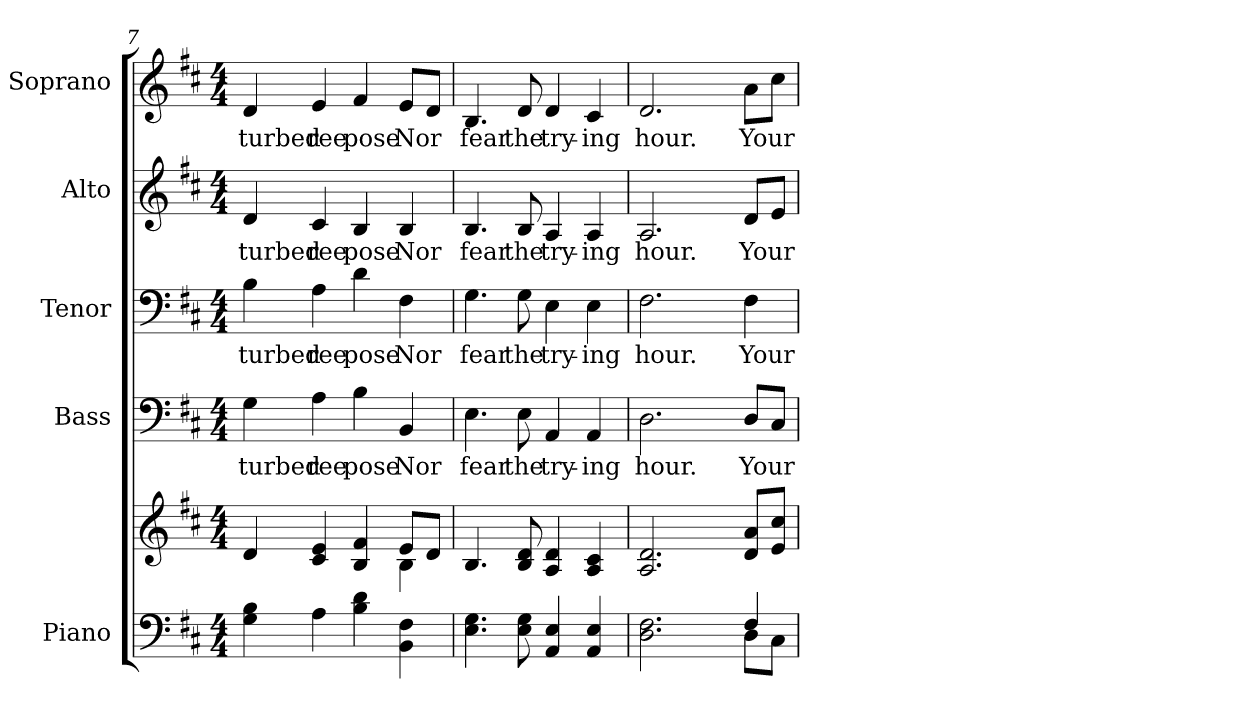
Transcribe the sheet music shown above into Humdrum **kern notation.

**kern	**kern	**kern	**text	**kern	**text	**kern	**text	**kern	**text
*part5	*part5	*part4	*part4	*part3	*part3	*part2	*part2	*part1	*part1
*staff6	*staff5	*staff4	*staff4	*staff3	*staff3	*staff2	*staff2	*staff1	*staff1
*I"Piano	*	*I"Bass	*	*I"Tenor	*	*I"Alto	*	*I"Soprano	*
*I'Pno.	*	*I'B.	*	*I'T.	*	*I'A.	*	*I'S.	*
*clefF4	*clefG2	*clefF4	*	*clefF4	*	*clefG2	*	*clefG2	*
*k[f#c#]	*k[f#c#]	*k[f#c#]	*	*k[f#c#]	*	*k[f#c#]	*	*k[f#c#]	*
*D:	*D:	*D:	*	*D:	*	*D:	*	*D:	*
*M4/4	*M4/4	*M4/4	*	*M4/4	*	*M4/4	*	*M4/4	*
=7	=7	=7	=7	=7	=7	=7	=7	=7	=7
*	*^	*	*	*	*	*	*	*	*
!	!	!	!	!LO:LY:b:color=#000000	!	!	!	!	!	!
!	!	!	!	!	!	!LO:LY:b:color=#000000	!	!	!	!
!	!	!	!	!	!	!	!	!LO:LY:b:color=#000000	!	!
!	!	!	!	!	!	!	!	!	!	!LO:LY:b:color=#000000
4Gi\ 4Bi	4di/	2ryy	4Gi\	-turbed	4Bi\	-turbed	4di/	-turbed	4di/	-turbed
!	!	!	!	!LO:LY:b:color=#000000	!	!	!	!	!	!
!	!	!	!	!	!	!LO:LY:b:color=#000000	!	!	!	!
!	!	!	!	!	!	!	!	!LO:LY:b:color=#000000	!	!
!	!	!	!	!	!	!	!	!	!	!LO:LY:b:color=#000000
4Ai\	4c#i/ 4ei	.	4Ai\	ree	4Ai\	ree	4c#i/	ree	4ei/	ree
!	!	!	!	!LO:LY:b:color=#000000	!	!	!	!	!	!
!	!	!	!	!	!	!LO:LY:b:color=#000000	!	!	!	!
!	!	!	!	!	!	!	!	!LO:LY:b:color=#000000	!	!
!	!	!	!	!	!	!	!	!	!	!LO:LY:b:color=#000000
4Bi\ 4di	4Bi/ 4f#i	4ryy	4Bi\	pose	4di\	pose	4Bi/	pose	4f#i/	pose
!	!	!	!	!LO:LY:b:color=#000000	!	!	!	!	!	!
!	!	!	!	!	!	!LO:LY:b:color=#000000	!	!	!	!
!	!	!	!	!	!	!	!	!LO:LY:b:color=#000000	!	!
!	!	!	!	!	!	!	!	!	!	!LO:LY:b:color=#000000
4BBi\ 4F#i	8ei/L	4Bi\	4BBi/	Nor	4F#i\	Nor	4Bi/	Nor	8ei/L	Nor
.	8di/J	.	.	.	.	.	.	.	8di/J	.
*	*v	*v	*	*	*	*	*	*	*	*
=8	=8	=8	=8	=8	=8	=8	=8	=8	=8
!	!	!	!LO:LY:b:color=#000000	!	!	!	!	!	!
!	!	!	!	!	!LO:LY:b:color=#000000	!	!	!	!
!	!	!	!	!	!	!	!LO:LY:b:color=#000000	!	!
!	!	!	!	!	!	!	!	!	!LO:LY:b:color=#000000
4.Ei\ 4.Gi	4.Bi/	4.Ei\	fear	4.Gi\	fear	4.Bi/	fear	4.Bi/	fear
!	!	!	!LO:LY:b:color=#000000	!	!	!	!	!	!
!	!	!	!	!	!LO:LY:b:color=#000000	!	!	!	!
!	!	!	!	!	!	!	!LO:LY:b:color=#000000	!	!
!	!	!	!	!	!	!	!	!	!LO:LY:b:color=#000000
8Ei\ 8Gi	8Bi/ 8di	8Ei\	the	8Gi\	the	8Bi/	the	8di/	the
!	!	!	!LO:LY:b:color=#000000	!	!	!	!	!	!
!	!	!	!	!	!LO:LY:b:color=#000000	!	!	!	!
!	!	!	!	!	!	!	!LO:LY:b:color=#000000	!	!
!	!	!	!	!	!	!	!	!	!LO:LY:b:color=#000000
4AAi/ 4Ei	4Ai/ 4di	4AAi/	try-	4Ei\	try-	4Ai/	try-	4di/	try-
!	!	!	!LO:LY:b:color=#000000	!	!	!	!	!	!
!	!	!	!	!	!LO:LY:b:color=#000000	!	!	!	!
!	!	!	!	!	!	!	!LO:LY:b:color=#000000	!	!
!	!	!	!	!	!	!	!	!	!LO:LY:b:color=#000000
4AAi/ 4Ei	4Ai/ 4c#i	4AAi/	-ing	4Ei\	-ing	4Ai/	-ing	4c#i/	-ing
!!LO:PB:g=z
=9	=9	=9	=9	=9	=9	=9	=9	=9	=9
*^	*	*	*	*	*	*	*	*	*
*	*^	*	*	*	*	*	*	*	*	*
!	!	!	!	!	!LO:LY:b:color=#000000	!	!	!	!	!	!
!	!	!	!	!	!	!	!LO:LY:b:color=#000000	!	!	!	!
!	!	!	!	!	!	!	!	!	!LO:LY:b:color=#000000	!	!
!	!	!	!	!	!	!	!	!	!	!	!LO:LY:b:color=#000000
2.Di\ 2.F#i	2ryy	2ryy	2.Ai/ 2.di	2.Di\	hour.	2.F#i\	hour.	2.Ai/	hour.	2.di/	hour.
.	4ryy	2ryy	.	.	.	.	.	.	.	.	.
!	!	!	!	!	!LO:LY:b:color=#000000	!	!	!	!	!	!
!	!	!	!	!	!	!	!LO:LY:b:color=#000000	!	!	!	!
!	!	!	!	!	!	!	!	!	!LO:LY:b:color=#000000	!	!
!	!	!	!	!	!	!	!	!	!	!	!LO:LY:b:color=#000000
4F#i/	8Di\L	.	8di/ 8aiL	8Di/L	Your	4F#i\	Your	8di/L	Your	8ai\L	Your
.	8C#i\J	.	8ei/ 8cc#iJ	8C#i/J	.	.	.	8ei/J	.	8cc#i\J	.
*v	*v	*v	*	*	*	*	*	*	*	*	*
=	=	=	=	=	=	=	=	=	=
*-	*-	*-	*-	*-	*-	*-	*-	*-	*-
